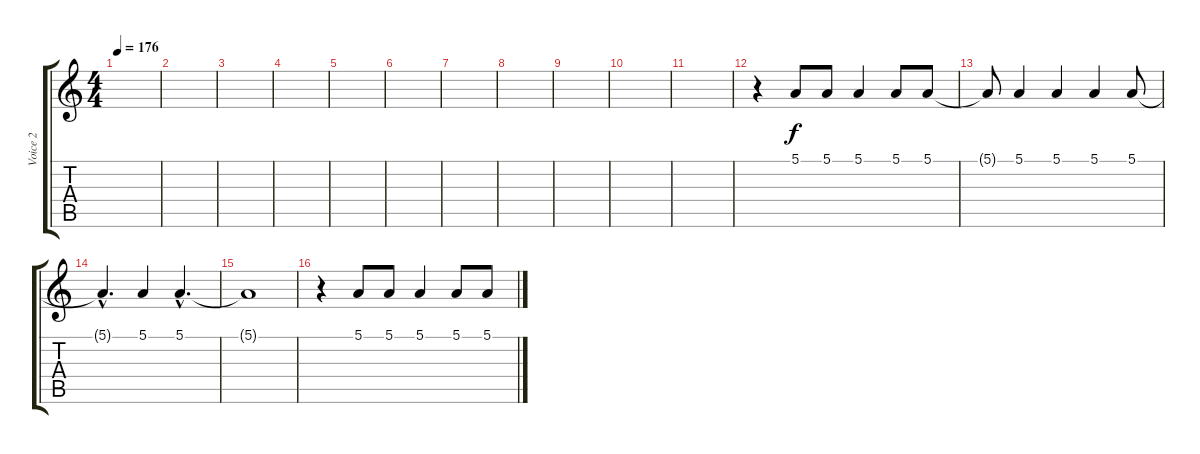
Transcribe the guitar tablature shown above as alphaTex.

\track ("Voice 2" "Voice 2") {instrument lead2sawtooth}
\staff {score tabs}
\tuning (E4 B3 G3 D3 A2 E2) {hide}
\ts (4 4)
\tempo 176
\clef g2
\ks c
|
|
|
|
|
|
|
|
|
|
|
r.4 5.1.8 5.1.8 5.1.4 5.1.8 5.1.8 |
5.1{t}.8 5.1.4 5.1.4 5.1.4 5.1.8 |
5.1{hac t}.4{d} 5.1.4 5.1{hac}.4{d} |
5.1{t}.1 |
r.4 5.1.8 5.1.8 5.1.4 5.1.8 5.1.8
